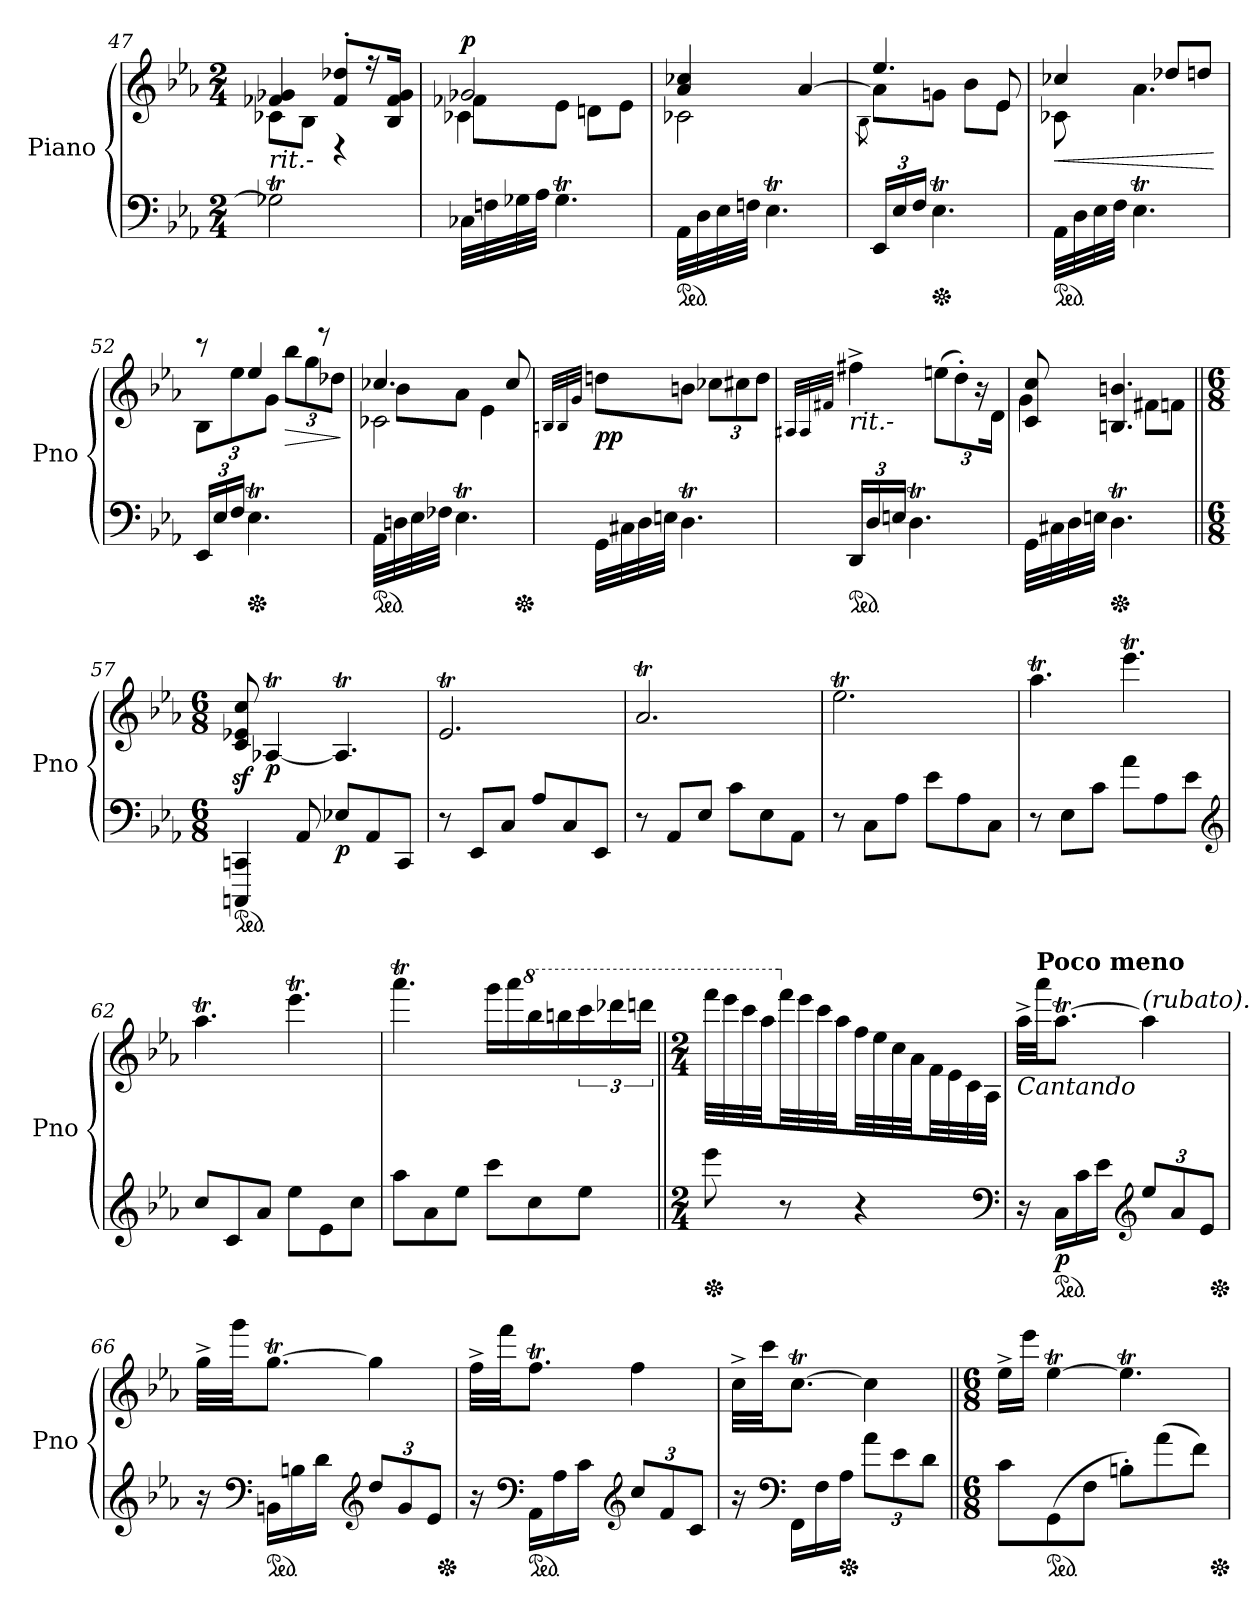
**kern	**dynam	**kern	**dynam
*part2	*part2	*part1	*part1
*staff2	*staff2	*staff1	*staff1
*I"Piano	*	*I"Piano	*
*I'Pno	*	*I'Pno	*
*clefF4	*	*clefG2	*
*k[b-e-a-]	*	*k[b-e-a-]	*
*c:	*	*c:	*
*M2/4	*	*M2/4	*
=47	=47	=47	=47
*	*	*^	*
!	!	!LO:TX:b:i:t=rit.-	!	!
2G-XT\]	.	4f-X/ 4g-X/	8c-X\L	.
.	.	.	8B-\J	.
.	.	8f-'/ 8dd-X'/L	4r	.
.	.	16r	.	.
.	.	16B-/ 16f-/ 16g-/Jk	.	.
=48	=48	=48	=48	=48
*	*	*	*^	*
!	!	!	!	!	!LO:DY:a
32C-X\LLL	.	2g-X/	8f-X\L	4c-X\	p
32Fn\	.	.	.	.	.
32G-X\	.	.	.	.	.
32A-\JJJ	.	.	.	.	.
4.G-T\	.	.	8e-\J	.	.
.	.	.	8dn\L	4ryy	.
.	.	.	8e-\J	.	.
*	*	*	*v	*v	*
=49	=49	=49	=49	=49
*ped	*	*	*	*
32AA-\LLL	.	4a-/ 4cc-X/	2c-X\	.
32D\	.	.	.	.
32E-\	.	.	.	.
32Fn\JJJ	.	.	.	.
4.E-T\	.	.	.	.
.	.	[4a-/	.	.
=50	=50	=50	=50	=50
.	.	.	8qB-\	.
24EE-/LL	.	4.ee-/	8a-\L]	.
24E-/	.	.	.	.
24F/JJ	.	.	.	.
*Xped	*	*	*	*
4.E-T\	.	.	8gn\J	.
.	.	.	8b-\L	.
.	.	8e-/	8e-\J	.
=51	=51	=51	=51	=51
!	!	!	!	!LO:HP:b
*ped	*	*	*	*
32AA-\LLL	.	4cc-X/	8c-X\	<
32D\	.	.	.	.
32E-\	.	.	.	.
32F\JJJ	.	.	.	.
4.E-T\	.	.	4.a-\	.
.	.	8dd-X/L	.	.
.	.	8ddn/J	.	.
*	*	*v	*v	*
.	.	.	[
=52	=52	=52	=52
*	*	*^	*
24EE-/LL	.	8r	12B-\L	.
24E-/	.	.	.	.
24F/JJ	.	.	12ee-\	.
*Xped	*	*	*	*
4.E-T\	.	4ee-/	.	.
.	.	.	12g\J	.
!	!	!	!	!LO:HP:b
.	.	.	12bb-\L	>
.	.	.	12gg\	.
.	.	8r	.	.
.	.	.	12dd-X\J	.
*	*	*v	*v	*
.	.	.	]
=53	=53	=53	=53
*	*	*^	*
*	*	*	*^	*
*ped	*	*	*	*	*
32AA-\LLL	.	4.cc-X/	8b-\L	2c-X\	.
32Dn\	.	.	.	.	.
32E-\	.	.	.	.	.
32F-X\JJJ	.	.	.	.	.
4.E-t\	.	.	8a-\J	.	.
.	.	.	4e-\	.	.
.	.	8cc-/	.	.	.
*	*	*v	*v	*v	*
*Xped	*	*	*
=54	=54	=54	=54
.	.	32qqBn/LLL	.
.	.	32qqB/	.
.	.	32qqg/JJJ	.
32GG\LLL	.	8ddn\L	pp
32C#X\	.	.	.
32D\	.	.	.
32En\JJJ	.	.	.
4.DT\	.	8bn\J	.
.	.	12cc-X\L	.
.	.	12cc#X\	.
.	.	12dd\J	.
=55	=55	=55	=55
.	.	32qqA#X/LLL	.
.	.	32qqA#/	.
.	.	32qqf#X/JJJ	.
!	!	!LO:TX:b:i:t=rit.-	!
*ped	*	*	*
24DD/LL	.	4ff#X^\	.
24D/	.	.	.
24En/JJ	.	.	.
4.DT\	.	.	.
.	.	(12een\L	.
.	.	12dd'\)	.
.	.	24r	.
.	.	24d\Jk	.
=56	=56	=56	=56
*	*	*^	*
32GG\LLL	.	8c/ 8cc/	4g\	.
32C#X\	.	.	.	.
32D\	.	.	.	.
32En\JJJ	.	.	.	.
*Xped	*	*	*	*
4.DT\	.	4.Bn/ 4.bn/	.	.
.	.	.	8f#X\L	.
.	.	.	8fn\J	.
*	*	*v	*v	*
=57||	=57||	=57||	=57||
*M6/8	*	*M6/8	*
*	*	*^	*
!	!	!LO:TX:a:i:t=a tempo	!	!
*	*	*v	*v	*
*ped	*	*	*
4CCCn/ 4CCn/	.	8cz/ 8e-Xz/ 8ccz/	.
.	.	[4A-XT/	p
8AA-/	.	.	.
8E-X/L	p	4.A-T/]	.
8AA-/	.	.	.
8CC/J	.	.	.
=58	=58	=58	=58
8r	.	2.e-T/	.
8EE-/L	.	.	.
8C/J	.	.	.
8A-/L	.	.	.
8C/	.	.	.
8EE-/J	.	.	.
=59	=59	=59	=59
8r	.	2.a-T/	.
8AA-/L	.	.	.
8E-/J	.	.	.
8c\L	.	.	.
8E-\	.	.	.
8AA-\J	.	.	.
=60	=60	=60	=60
8r	.	2.ee-T\	.
8C\L	.	.	.
8A-\J	.	.	.
8e-\L	.	.	.
8A-\	.	.	.
8C\J	.	.	.
=61	=61	=61	=61
8r	.	4.aa-T\	.
8E-\L	.	.	.
8c\J	.	.	.
8a-\L	.	4.eee-T\	.
8A-\	.	.	.
8e-\J	.	.	.
*clefG2	*	*	*
=62	=62	=62	=62
8cc/L	.	4.aa-T\	.
8c/	.	.	.
8a-/J	.	.	.
8ee-\L	.	4.eee-T\	.
8e-\	.	.	.
8cc\J	.	.	.
=63	=63	=63	=63
8aa-\L	.	4.aaa-T\	.
8a-\	.	.	.
8ee-\J	.	.	.
8ccc\L	.	16ggg\LL	.
.	.	16aaa-\	.
*	*	*8va	*
8cc\	.	16bbb-\	.
.	.	16bbbn\	.
8ee-\J	.	24cccc\	.
.	.	24dddd-X\	.
.	.	24ddddn\JJ	.
=64||	=64||	=64||	=64||
*M2/4	*	*M2/4	*
*Xped	*	*	*
8eee-\	.	32ffff\LLL	.
.	.	32eeee-\	.
.	.	32cccc\	.
.	.	32aaa-\JJ	.
*	*	*X8va	*
8r	.	32fff\LL	.
.	.	32eee-\	.
.	.	32ccc\	.
.	.	32aa-\JJ	.
4r	.	32ff\LL	.
.	.	32ee-\	.
.	.	32cc\	.
.	.	32a-\JJ	.
.	.	32f\LL	.
.	.	32e-/	.
.	.	32c/	.
.	.	32A-/JJJ	.
*clefF4	*	*	*
=65	=65	=65	=65
!	!	!LO:TX:b:i:t=Cantando	!
16r	.	32aa-^\LLL	.
!	!	!LO:TX:a:B:t=Poco meno	!
.	.	32aaa-\JJ	.
*ped	*	*	*
16C\LL	p	[8.aa-T\J	.
16c\	.	.	.
16e-\JJ	.	.	.
*clefG2	*	*	*
!	!	!LO:TX:a:i:t=(rubato).	!
12ee-/L	.	4aa-\]	.
12a-/	.	.	.
12e-/J	.	.	.
*Xped	*	*	*
=66	=66	=66	=66
16r	.	32gg^\LLL	.
.	.	32ggg\JJ	.
*clefF4	*	*	*
*ped	*	*	*
16BBn\LL	.	[8.ggt\J	.
16Bn\	.	.	.
16d\JJ	.	.	.
*clefG2	*	*	*
12dd/L	.	4gg\]	.
12g/	.	.	.
12e-/J	.	.	.
*Xped	*	*	*
=67	=67	=67	=67
16r	.	32ff^\LLL	.
.	.	32fff\JJ	.
*clefF4	*	*	*
*ped	*	*	*
16AA-\LL	.	8.ffT\J	.
16A-\	.	.	.
16c\JJ	.	.	.
*clefG2	*	*	*
12cc/L	.	4ff\	.
12f/	.	.	.
12c/J	.	.	.
=68	=68	=68	=68
16r	.	32cc^\LLL	.
.	.	32ccc\JJ	.
*clefF4	*	*	*
16FF\LL	.	[8.ccT\J	.
16F\	.	.	.
*Xped	*	*	*
16A-\JJ	.	.	.
12a-\L	.	4cc\]	.
12e-\	.	.	.
12d\J	.	.	.
=69||	=69||	=69||	=69||
*M6/8	*	*M6/8	*
8c\L	.	16ee-^\LL	.
.	.	16eee-\JJ	.
*ped	*	*	*
(8GG\	.	[4ee-T\	.
8F\J	.	.	.
8Bn'\L)	.	4.ee-T\]	.
(8a-\	.	.	.
8f\J)	.	.	.
*Xped	*	*	*
=	=	=	=
*-	*-	*-	*-
